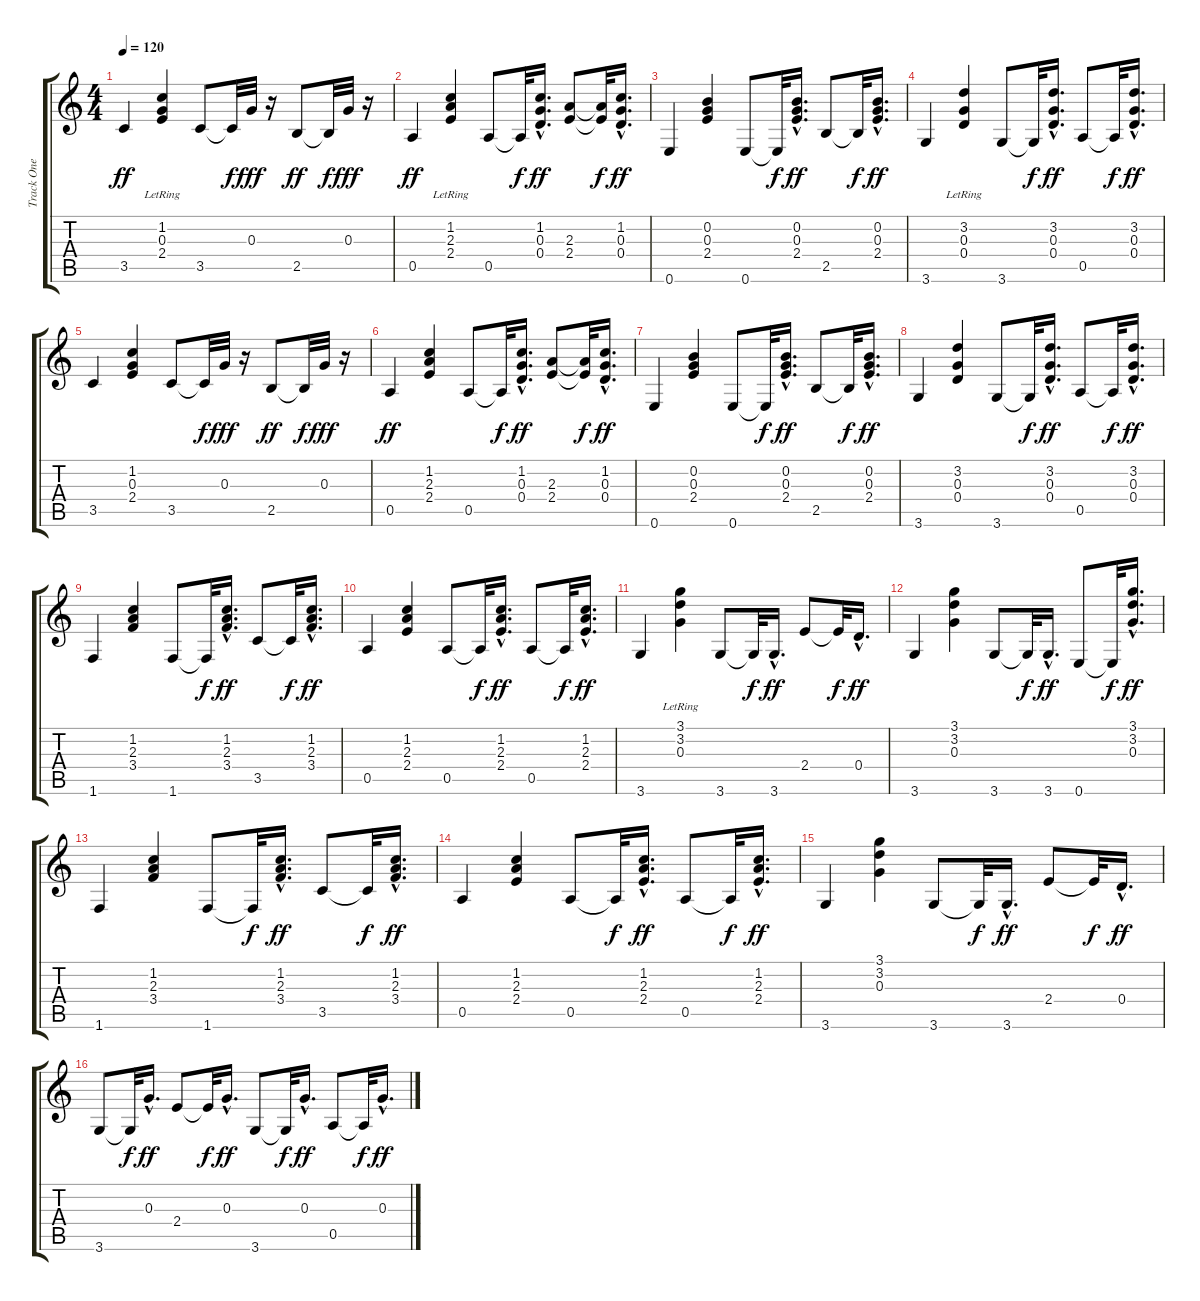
\track ("Track One" "Track One") {instrument acousticguitarsteel}
\staff {score tabs}
\tuning (E4 B3 G3 D3 A2 E2) {hide}
\ts (4 4)
\tempo 120
\clef g2
\ks c
3.5.4{dy ff instrument acousticguitarsteel} (1.2 0.3{lr} 2.4).4 3.5.8 3.5{t}.32{dy f} 0.3.32{dy fff} r.16 2.5.8{dy ff} 2.5{t}.32{dy f} 0.3.32{dy fff} r.16 |
0.5.4{dy ff} (1.2 2.3 2.4{lr}).4 0.5.8 0.5{t}.32{dy f} (1.2{hac} 0.3{hac} 0.4{hac}).16{d dy ff} (2.3 2.4).8 (2.3{t} 2.4{t}).32{dy f} (1.2{hac} 0.3{hac} 0.4{hac}).16{d dy ff} |
0.6.4 (0.2 0.3 2.4).4 0.6.8 0.6{t}.32{dy f} (0.2{hac} 0.3{hac} 2.4{hac}).16{d dy ff} 2.5.8 2.5{t}.32{dy f} (0.2{hac} 0.3{hac} 2.4{hac}).16{d dy ff} |
3.6.4 (3.2 0.3{lr} 0.4).4 3.6.8 3.6{t}.32{dy f} (3.2{hac} 0.3{hac} 0.4{hac}).16{d dy ff} 0.5.8 0.5{t}.32{dy f} (3.2{hac} 0.3{hac} 0.4{hac}).16{d dy ff} |
3.5.4 (1.2 0.3 2.4).4 3.5.8 3.5{t}.32{dy f} 0.3.32{dy fff} r.16 2.5.8{dy ff} 2.5{t}.32{dy f} 0.3.32{dy fff} r.16 |
0.5.4{dy ff} (1.2 2.3 2.4).4 0.5.8 0.5{t}.32{dy f} (1.2{hac} 0.3{hac} 0.4{hac}).16{d dy ff} (2.3 2.4).8 (2.3{t} 2.4{t}).32{dy f} (1.2{hac} 0.3{hac} 0.4{hac}).16{d dy ff} |
0.6.4 (0.2 0.3 2.4).4 0.6.8 0.6{t}.32{dy f} (0.2{hac} 0.3{hac} 2.4{hac}).16{d dy ff} 2.5.8 2.5{t}.32{dy f} (0.2{hac} 0.3{hac} 2.4{hac}).16{d dy ff} |
3.6.4 (3.2 0.3 0.4).4 3.6.8 3.6{t}.32{dy f} (3.2{hac} 0.3{hac} 0.4{hac}).16{d dy ff} 0.5.8 0.5{t}.32{dy f} (3.2{hac} 0.3{hac} 0.4{hac}).16{d dy ff} |
1.6.4 (1.2 2.3 3.4).4 1.6.8 1.6{t}.32{dy f} (1.2{hac} 2.3{hac} 3.4{hac}).16{d dy ff} 3.5.8 3.5{t}.32{dy f} (1.2{hac} 2.3{hac} 3.4{hac}).16{d dy ff} |
0.5.4 (1.2 2.3 2.4).4 0.5.8 0.5{t}.32{dy f} (1.2{hac} 2.3{hac} 2.4{hac}).16{d dy ff} 0.5.8 0.5{t}.32{dy f} (1.2{hac} 2.3{hac} 2.4{hac}).16{d dy ff} |
3.6.4 (3.1 3.2{lr} 0.3).4 3.6.8 3.6{t}.32{dy f} 3.6{hac}.16{d dy ff} 2.4.8 2.4{t}.32{dy f} 0.4{hac}.16{d dy ff} |
3.6.4 (3.1 3.2 0.3).4 3.6.8 3.6{t}.32{dy f} 3.6{hac}.16{d dy ff} 0.6.8 0.6{t}.32{dy f} (3.1{hac} 3.2{hac} 0.3{hac}).16{d dy ff} |
1.6.4 (1.2 2.3 3.4).4 1.6.8 1.6{t}.32{dy f} (1.2{hac} 2.3{hac} 3.4{hac}).16{d dy ff} 3.5.8 3.5{t}.32{dy f} (1.2{hac} 2.3{hac} 3.4{hac}).16{d dy ff} |
0.5.4 (1.2 2.3 2.4).4 0.5.8 0.5{t}.32{dy f} (1.2{hac} 2.3{hac} 2.4{hac}).16{d dy ff} 0.5.8 0.5{t}.32{dy f} (1.2{hac} 2.3{hac} 2.4{hac}).16{d dy ff} |
3.6.4 (3.1 3.2 0.3).4 3.6.8 3.6{t}.32{dy f} 3.6{hac}.16{d dy ff} 2.4.8 2.4{t}.32{dy f} 0.4{hac}.16{d dy ff} |
3.6.8 3.6{t}.32{dy f} 0.3{hac}.16{d dy ff} 2.4.8 2.4{t}.32{dy f} 0.3{hac}.16{d dy ff} 3.6.8 3.6{t}.32{dy f} 0.3{hac}.16{d dy ff} 0.5.8 0.5{t}.32{dy f} 0.3{hac}.16{d dy ff}
